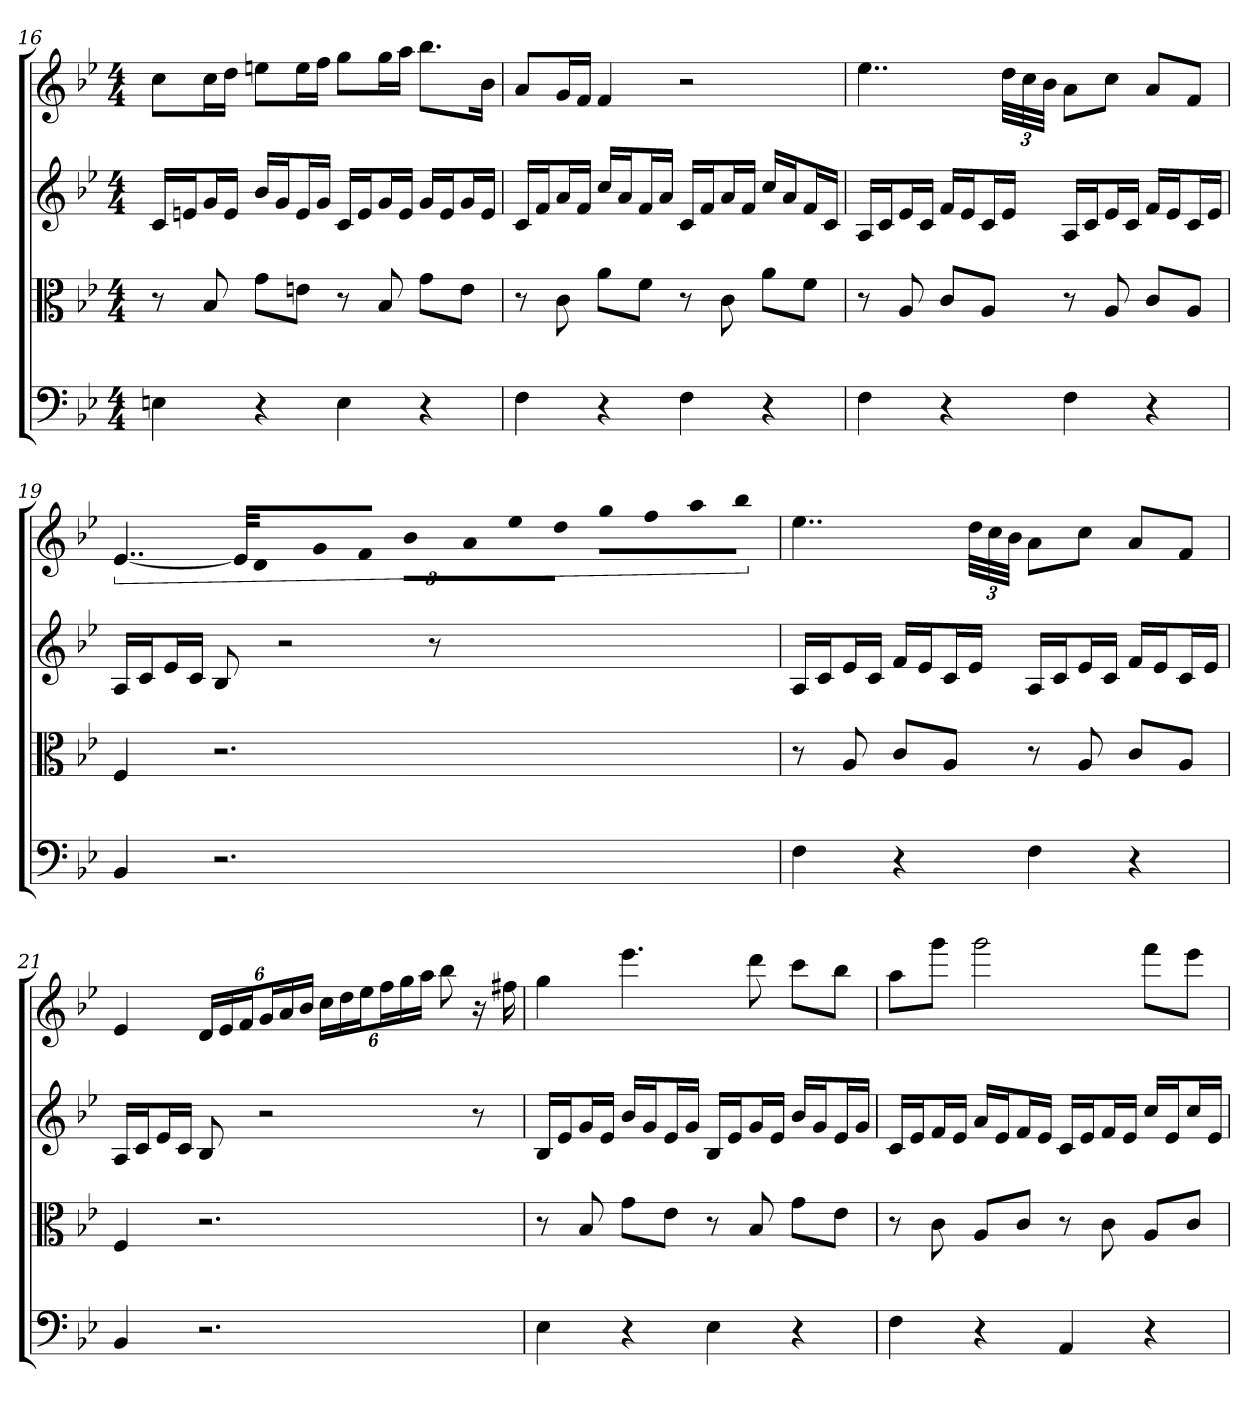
**kern	**kern	**kern	**kern
*part4	*part3	*part2	*part1
*staff4	*staff3	*staff2	*staff1
*clefF4	*clefC3	*	*
*k[b-e-]	*k[b-e-]	*k[b-e-]	*k[b-e-]
*g:	*g:	*g:	*g:
*M4/4	*M4/4	*M4/4	*M4/4
=16	=16	=16	=16
4En	8r	16cLL	8ccL
.	.	16enJ	.
.	8B-	16gL	16ccL
.	.	16eJJ	16ddJJ
4r	8g\L	16b-LL	8eenL
.	.	16gJ	.
.	8en\J	16eL	16eeL
.	.	16gJJ	16ffJJ
4E	8r	16cLL	8ggL
.	.	16eJ	.
.	8B-	16gL	16ggL
.	.	16eJJ	16aaJJ
4r	8g\L	16gLL	8.bb-L
.	.	16eJ	.
.	8e\J	16gL	.
.	.	16eJJ	16b-Jk
=17	=17	=17	=17
4F	8r	16cLL	8aL
.	.	16fJ	.
.	8c	16aL	16gL
.	.	16fJJ	16fJJ
4r	8a\L	16ccLL	4f
.	.	16aJ	.
.	8f\J	16fL	.
.	.	16aJJ	.
4F	8r	16cLL	2r
.	.	16fJ	.
.	8c	16aL	.
.	.	16fJJ	.
4r	8a\L	16ccLL	.
.	.	16aJ	.
.	8f\J	16fL	.
.	.	16cJJ	.
=18	=18	=18	=18
4F	8r	16ALL	4..ee-
.	.	16cJ	.
.	8A	16e-L	.
.	.	16cJJ	.
4r	8c/L	16fLL	.
.	.	16e-J	.
.	8A/J	16cL	.
.	.	16e-JJ	48ddLLL
.	.	.	48cc
.	.	.	48b-JJJ
4F	8r	16ALL	8aL
.	.	16cJ	.
.	8A	16e-L	8ccJ
.	.	16cJJ	.
4r	8c/L	16fLL	8aL
.	.	16e-J	.
.	8A/J	16cL	8fJ
.	.	16e-JJ	.
=19	=19	=19	=19
4BB-	4F	16ALL	[6..e-
.	.	16cJ	.
.	.	16e-L	.
.	.	16cJJ	.
2.r	2.r	8B-	.
.	.	.	48e-KLL]
.	.	.	16dJ
.	.	2r	16gL
.	.	.	16fJJ
.	.	.	16b-LL
.	.	.	16aJ
.	.	.	16ee-L
.	.	.	16ddJJ
.	.	.	16ggLL
.	.	.	16ffJ
.	.	8r	16aaL
.	.	.	16bb-JJ
=20	=20	=20	=20
4F	8r	16ALL	4..ee-
.	.	16cJ	.
.	8A	16e-L	.
.	.	16cJJ	.
4r	8c/L	16fLL	.
.	.	16e-J	.
.	8A/J	16cL	.
.	.	16e-JJ	48ddLLL
.	.	.	48cc
.	.	.	48b-JJJ
4F	8r	16ALL	8aL
.	.	16cJ	.
.	8A	16e-L	8ccJ
.	.	16cJJ	.
4r	8c/L	16fLL	8aL
.	.	16e-J	.
.	8A/J	16cL	8fJ
.	.	16e-JJ	.
=21	=21	=21	=21
4BB-	4F	16ALL	4e-
.	.	16cJ	.
.	.	16e-L	.
.	.	16cJJ	.
2.r	2.r	8B-	24dLL
.	.	.	24e-
.	.	.	24fJ
.	.	2r	24gL
.	.	.	24a
.	.	.	24b-JJ
.	.	.	24ccLL
.	.	.	24dd
.	.	.	24ee-J
.	.	.	24ffL
.	.	.	24gg
.	.	.	24aaJJ
.	.	.	8bb-
.	.	8r	16r
.	.	.	16ff#X
=22	=22	=22	=22
4E-	8r	16B-LL	4gg
.	.	16e-J	.
.	8B-	16gL	.
.	.	16e-JJ	.
4r	8g\L	16b-LL	4.eee-
.	.	16gJ	.
.	8e-\J	16e-L	.
.	.	16gJJ	.
4E-	8r	16B-LL	.
.	.	16e-J	.
.	8B-	16gL	8ddd
.	.	16e-JJ	.
4r	8g\L	16b-LL	8cccL
.	.	16gJ	.
.	8e-\J	16e-L	8bb-J
.	.	16gJJ	.
=23	=23	=23	=23
4F	8r	16cLL	8aaL
.	.	16e-J	.
.	8c	16fL	8gggJ
.	.	16e-JJ	.
4r	8A/L	16aLL	2ggg
.	.	16e-J	.
.	8c/J	16fL	.
.	.	16e-JJ	.
4AA	8r	16cLL	.
.	.	16e-J	.
.	8c	16fL	.
.	.	16e-JJ	.
4r	8A/L	16ccLL	8fffL
.	.	16e-J	.
.	8c/J	16ccL	8eee-J
.	.	16e-JJ	.
=	=	=	=
*-	*-	*-	*-
